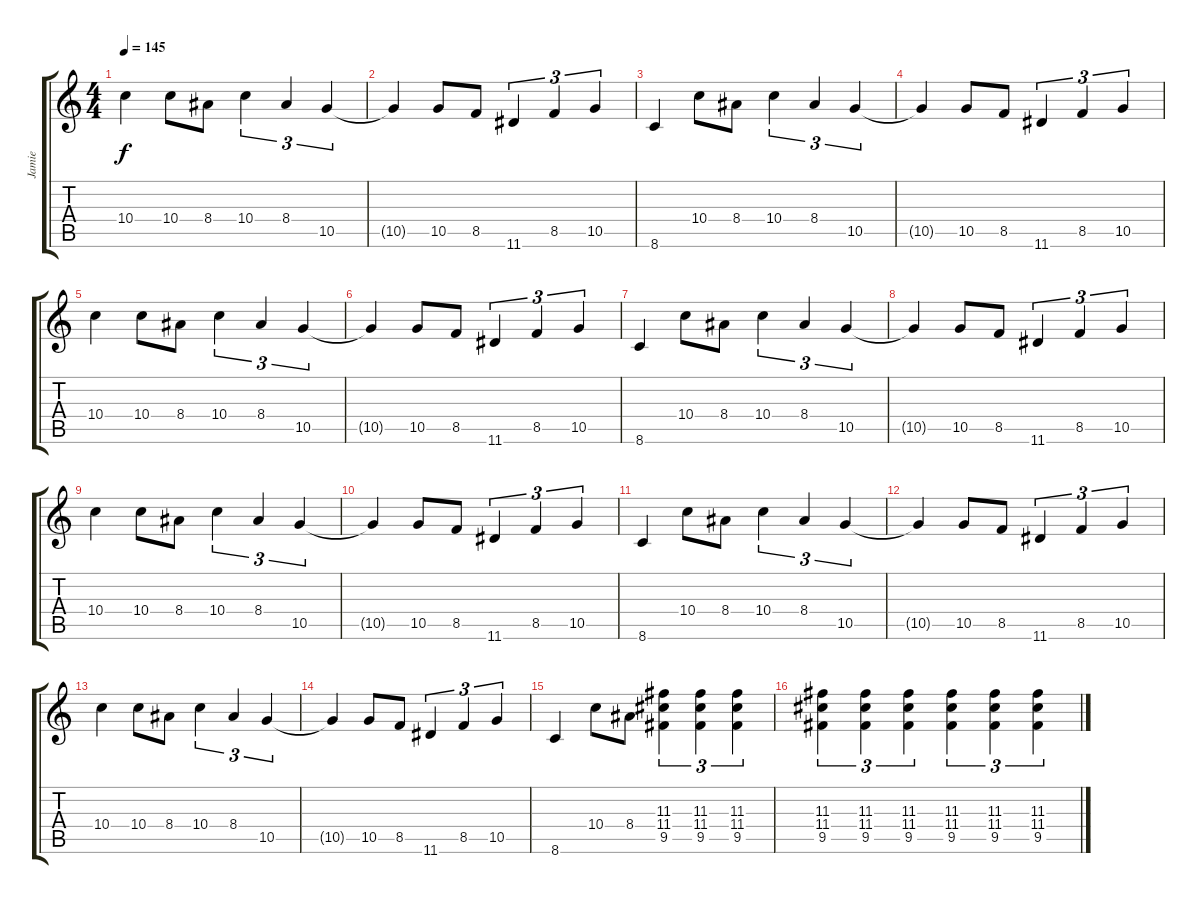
\track ("Jamie" "Jamie") {instrument overdrivenguitar}
\staff {score tabs}
\tuning (E4 B3 G3 D3 A2 E2) {hide}
\ts (4 4)
\tempo 145
\clef g2
\ks c
10.4.4{dy f} 10.4.8 8.4.8 10.4.4{tu (3 2)} 8.4.4{tu (3 2)} 10.5.4{tu (3 2)} |
10.5{t}.4 10.5.8 8.5.8 11.6.4{tu (3 2)} 8.5.4{tu (3 2)} 10.5.4{tu (3 2)} |
8.6.4 10.4.8 8.4.8 10.4.4{tu (3 2)} 8.4.4{tu (3 2)} 10.5.4{tu (3 2)} |
10.5{t}.4 10.5.8 8.5.8 11.6.4{tu (3 2)} 8.5.4{tu (3 2)} 10.5.4{tu (3 2)} |
10.4.4 10.4.8 8.4.8 10.4.4{tu (3 2)} 8.4.4{tu (3 2)} 10.5.4{tu (3 2)} |
10.5{t}.4 10.5.8 8.5.8 11.6.4{tu (3 2)} 8.5.4{tu (3 2)} 10.5.4{tu (3 2)} |
8.6.4 10.4.8 8.4.8 10.4.4{tu (3 2)} 8.4.4{tu (3 2)} 10.5.4{tu (3 2)} |
10.5{t}.4 10.5.8 8.5.8 11.6.4{tu (3 2)} 8.5.4{tu (3 2)} 10.5.4{tu (3 2)} |
10.4.4 10.4.8 8.4.8 10.4.4{tu (3 2)} 8.4.4{tu (3 2)} 10.5.4{tu (3 2)} |
10.5{t}.4 10.5.8 8.5.8 11.6.4{tu (3 2)} 8.5.4{tu (3 2)} 10.5.4{tu (3 2)} |
8.6.4 10.4.8 8.4.8 10.4.4{tu (3 2)} 8.4.4{tu (3 2)} 10.5.4{tu (3 2)} |
10.5{t}.4 10.5.8 8.5.8 11.6.4{tu (3 2)} 8.5.4{tu (3 2)} 10.5.4{tu (3 2)} |
10.4.4 10.4.8 8.4.8 10.4.4{tu (3 2)} 8.4.4{tu (3 2)} 10.5.4{tu (3 2)} |
10.5{t}.4 10.5.8 8.5.8 11.6.4{tu (3 2)} 8.5.4{tu (3 2)} 10.5.4{tu (3 2)} |
8.6.4 10.4.8 8.4.8 (11.3 11.4 9.5).4{tu (3 2)} (11.3 11.4 9.5).4{tu (3 2)} (11.3 11.4 9.5).4{tu (3 2)} |
(11.3 11.4 9.5).4{tu (3 2)} (11.3 11.4 9.5).4{tu (3 2)} (11.3 11.4 9.5).4{tu (3 2)} (11.3 11.4 9.5).4{tu (3 2)} (11.3 11.4 9.5).4{tu (3 2)} (11.3 11.4 9.5).4{tu (3 2)}
